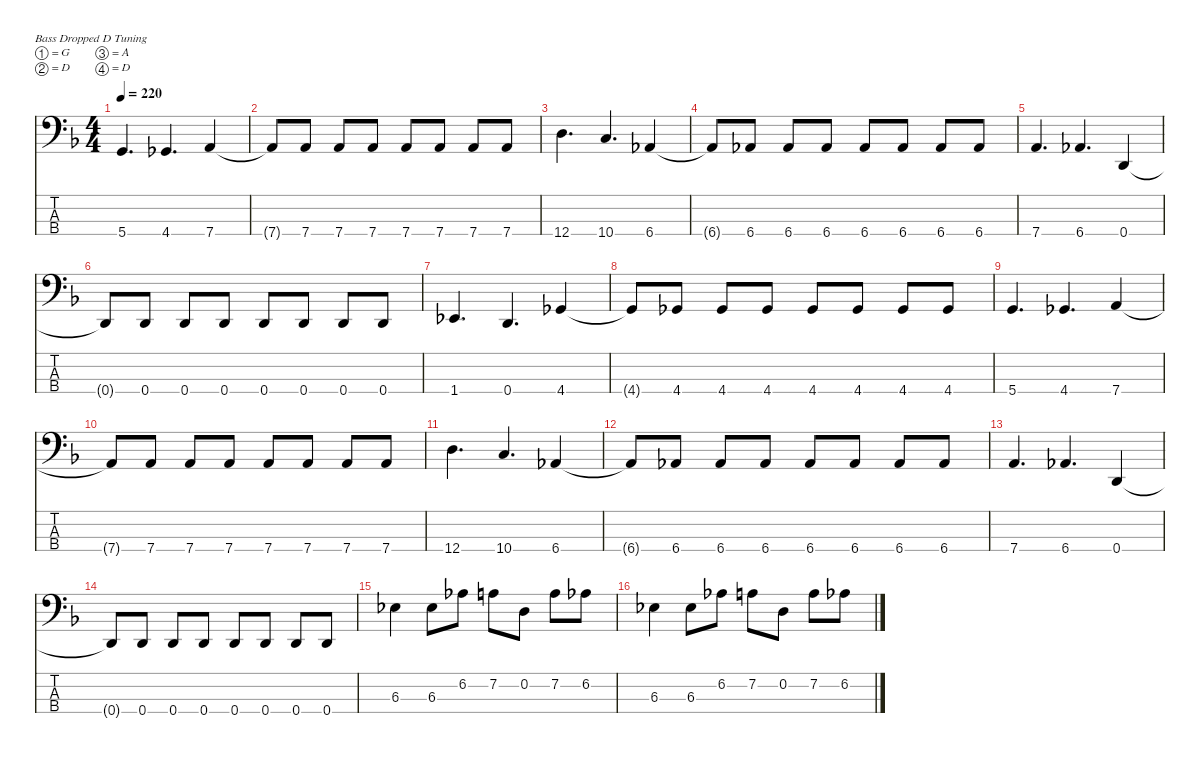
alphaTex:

\hideDynamics
\bracketExtendMode nobrackets
\singleTrackTrackNamePolicy hidden
\multiTrackTrackNamePolicy hidden
\firstSystemTrackNameMode fullname
\firstSystemTrackNameOrientation horizontal
\otherSystemsTrackNameOrientation horizontal
\track ("Bass" "E-Bass") {instrument electricbassfinger}
\staff {score tabs}
\tuning (G2 D2 A1 D1)
\ts (4 4)
\tempo 220
\clef f4
\ks dminor
5.4{acc forcenatural}.4{d dy f beam Up} 4.4{acc b}.4{d beam Up} 7.4{acc forcenatural}.4{beam Up} |
7.4{t acc forcenatural}.8{beam Up} 7.4{acc forcenatural}.8{beam Up} 7.4{acc forcenatural}.8{beam Up} 7.4{acc forcenatural}.8{beam Up} 7.4{acc forcenatural}.8{beam Up} 7.4{acc forcenatural}.8{beam Up} 7.4{acc forcenatural}.8{beam Up} 7.4{acc forcenatural}.8{beam Up} |
12.4{acc forcenatural}.4{d beam Down} 10.4{acc forcenatural}.4{d beam Up} 6.4{acc b}.4{beam Up} |
6.4{t acc b}.8{beam Up} 6.4{acc b}.8{beam Up} 6.4{acc b}.8{beam Up} 6.4{acc b}.8{beam Up} 6.4{acc b}.8{beam Up} 6.4{acc b}.8{beam Up} 6.4{acc b}.8{beam Up} 6.4{acc b}.8{beam Up} |
7.4{acc forcenatural}.4{d beam Up} 6.4{acc b}.4{d beam Up} 0.4{acc forcenatural}.4{beam Up} |
0.4{t acc forcenatural}.8{beam Up} 0.4{acc forcenatural}.8{beam Up} 0.4{acc forcenatural}.8{beam Up} 0.4{acc forcenatural}.8{beam Up} 0.4{acc forcenatural}.8{beam Up} 0.4{acc forcenatural}.8{beam Up} 0.4{acc forcenatural}.8{beam Up} 0.4{acc forcenatural}.8{beam Up} |
1.4{acc b}.4{d beam Up} 0.4{acc forcenatural}.4{d beam Up} 4.4{acc b}.4{beam Up} |
4.4{t acc b}.8{beam Up} 4.4{acc b}.8{beam Up} 4.4{acc b}.8{beam Up} 4.4{acc b}.8{beam Up} 4.4{acc b}.8{beam Up} 4.4{acc b}.8{beam Up} 4.4{acc b}.8{beam Up} 4.4{acc b}.8{beam Up} |
5.4{acc forcenatural}.4{d beam Up} 4.4{acc b}.4{d beam Up} 7.4{acc forcenatural}.4{beam Up} |
7.4{t acc forcenatural}.8{beam Up} 7.4{acc forcenatural}.8{beam Up} 7.4{acc forcenatural}.8{beam Up} 7.4{acc forcenatural}.8{beam Up} 7.4{acc forcenatural}.8{beam Up} 7.4{acc forcenatural}.8{beam Up} 7.4{acc forcenatural}.8{beam Up} 7.4{acc forcenatural}.8{beam Up} |
12.4{acc forcenatural}.4{d beam Down} 10.4{acc forcenatural}.4{d beam Up} 6.4{acc b}.4{beam Up} |
6.4{t acc b}.8{beam Up} 6.4{acc b}.8{beam Up} 6.4{acc b}.8{beam Up} 6.4{acc b}.8{beam Up} 6.4{acc b}.8{beam Up} 6.4{acc b}.8{beam Up} 6.4{acc b}.8{beam Up} 6.4{acc b}.8{beam Up} |
7.4{acc forcenatural}.4{d beam Up} 6.4{acc b}.4{d beam Up} 0.4{acc forcenatural}.4{beam Up} |
0.4{t acc forcenatural}.8{beam Up} 0.4{acc forcenatural}.8{beam Up} 0.4{acc forcenatural}.8{beam Up} 0.4{acc forcenatural}.8{beam Up} 0.4{acc forcenatural}.8{beam Up} 0.4{acc forcenatural}.8{beam Up} 0.4{acc forcenatural}.8{beam Up} 0.4{acc forcenatural}.8{beam Up} |
6.3{acc b}.4{beam Down} 6.3{acc b}.8{beam Down} 6.2{acc b}.8{beam Down} 7.2{acc forcenatural}.8{beam Down} 0.2{acc forcenatural}.8{beam Down} 7.2{acc forcenatural}.8{beam Down} 6.2{acc b}.8{beam Down} |
6.3{acc b}.4{beam Down} 6.3{acc b}.8{beam Down} 6.2{acc b}.8{beam Down} 7.2{acc forcenatural}.8{beam Down} 0.2{acc forcenatural}.8{beam Down} 7.2{acc forcenatural}.8{beam Down} 6.2{acc b}.8{beam Down}
